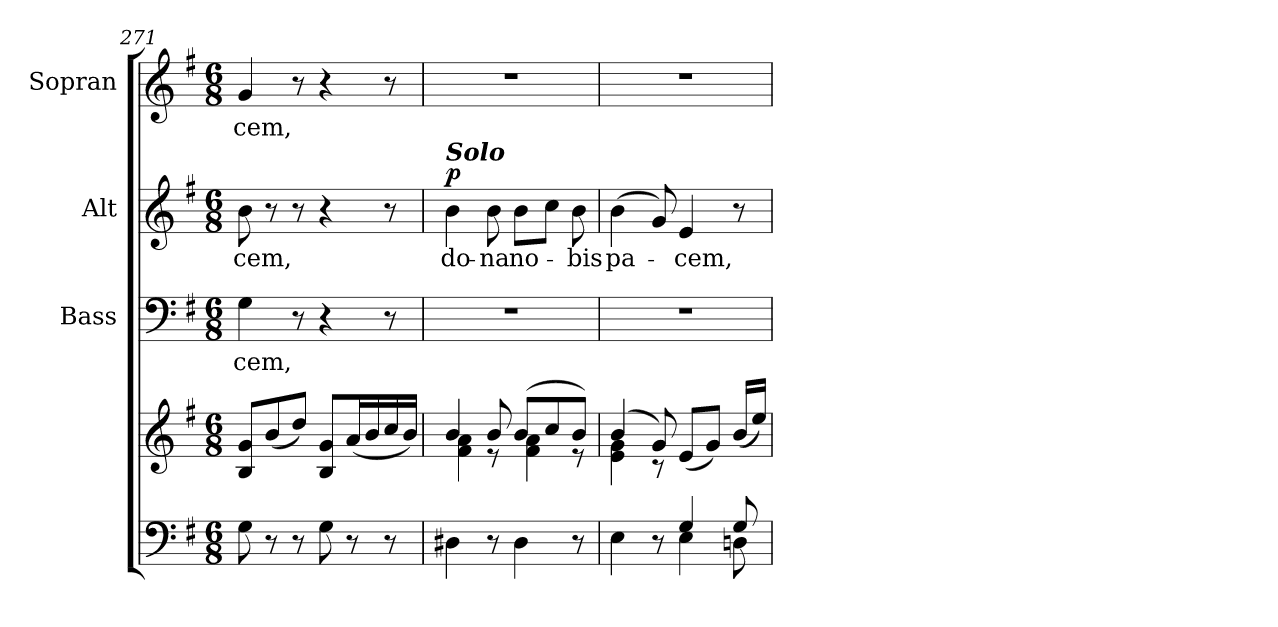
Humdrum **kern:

**kern	**kern	**kern	**text	**kern	**text	**dynam	**kern	**text
*part4	*part4	*part3	*part3	*part2	*part2	*part2	*part1	*part1
*staff5	*staff4	*staff3	*staff3	*staff2	*staff2	*staff2	*staff1	*staff1
*	*	*I"Bass	*	*I"Alt	*	*	*I"Sopran	*
*	*	*I'B.	*	*I'A.	*	*	*I'S.	*
!!LO:LB:g=z
*clefF4	*clefG2	*clefF4	*	*clefG2	*	*	*clefG2	*
*k[f#]	*k[f#]	*k[f#]	*	*k[f#]	*	*	*k[f#]	*
*G:	*G:	*G:	*	*G:	*	*	*G:	*
*M6/8	*M6/8	*M6/8	*	*M6/8	*	*	*M6/8	*
=271	=271	=271	=271	=271	=271	=271	=271	=271
!	!	!	!LO:LY:b	!	!LO:LY:b	!	!	!LO:LY:b
8G\	8B/ 8g/L	4G\	-cem,	8b\	-cem,	.	4g/	-cem,
8r	(<8b/	.	.	8r	.	.	.	.
8r	8dd/J)	8r	.	8r	.	.	8r	.
8G\	8B/ 8g/L	4r	.	4r	.	.	4r	.
8r	(<16a/L	.	.	.	.	.	.	.
.	16b/	.	.	.	.	.	.	.
8r	16cc/	8r	.	8r	.	.	8r	.
.	16b/JJ)	.	.	.	.	.	.	.
=272	=272	=272	=272	=272	=272	=272	=272	=272
*	*^	*	*	*	*	*	*	*
!	!	!	!	!	!LO:TX:a:Bi:t=Solo	!	!	!	!
!	!	!	!	!	!	!LO:LY:b	!LO:DY:a	!	!
4D#X\	4b/	4f#\ 4a\	2.r	.	4b\	do-	p	2.r	.
!	!	!	!	!	!	!LO:LY:b	!	!	!
8r	8b/	8re	.	.	8b\	-na	.	.	.
!	!	!	!	!	!	!LO:LY:b	!	!	!
4D#\	(>8b/L	4f#\ 4a\	.	.	8b\L	no-	.	.	.
.	8cc/	.	.	.	8cc\J	.	.	.	.
!	!	!	!	!	!	!LO:LY:b	!	!	!
8r	8b/J)	8re	.	.	8b\	-bis	.	.	.
=273	=273	=273	=273	=273	=273	=273	=273	=273	=273
*^	*	*	*	*	*	*	*	*	*
!	!	!	!	!	!	!	!LO:LY:b	!	!	!
4E\	4.ryy	(4b/	4e\ 4g\	2.r	.	(>4b\	pa-	.	2.r	.
8r	.	8g/)	8rc	.	.	8g/)	.	.	.	.
!	!	!	!	!	!	!	!LO:LY:b	!	!	!
4G/	4E\	(<8e/L	4ryy	.	.	4e/	-cem,	.	.	.
.	.	8g/J)	.	.	.	.	.	.	.	.
8G/	8Dn\	(<16b/LL	8ryy	.	.	8r	.	.	.	.
.	.	16ee/JJ)	.	.	.	.	.	.	.	.
*v	*v	*	*	*	*	*	*	*	*	*
*	*v	*v	*	*	*	*	*	*	*
=	=	=	=	=	=	=	=	=
*-	*-	*-	*-	*-	*-	*-	*-	*-
